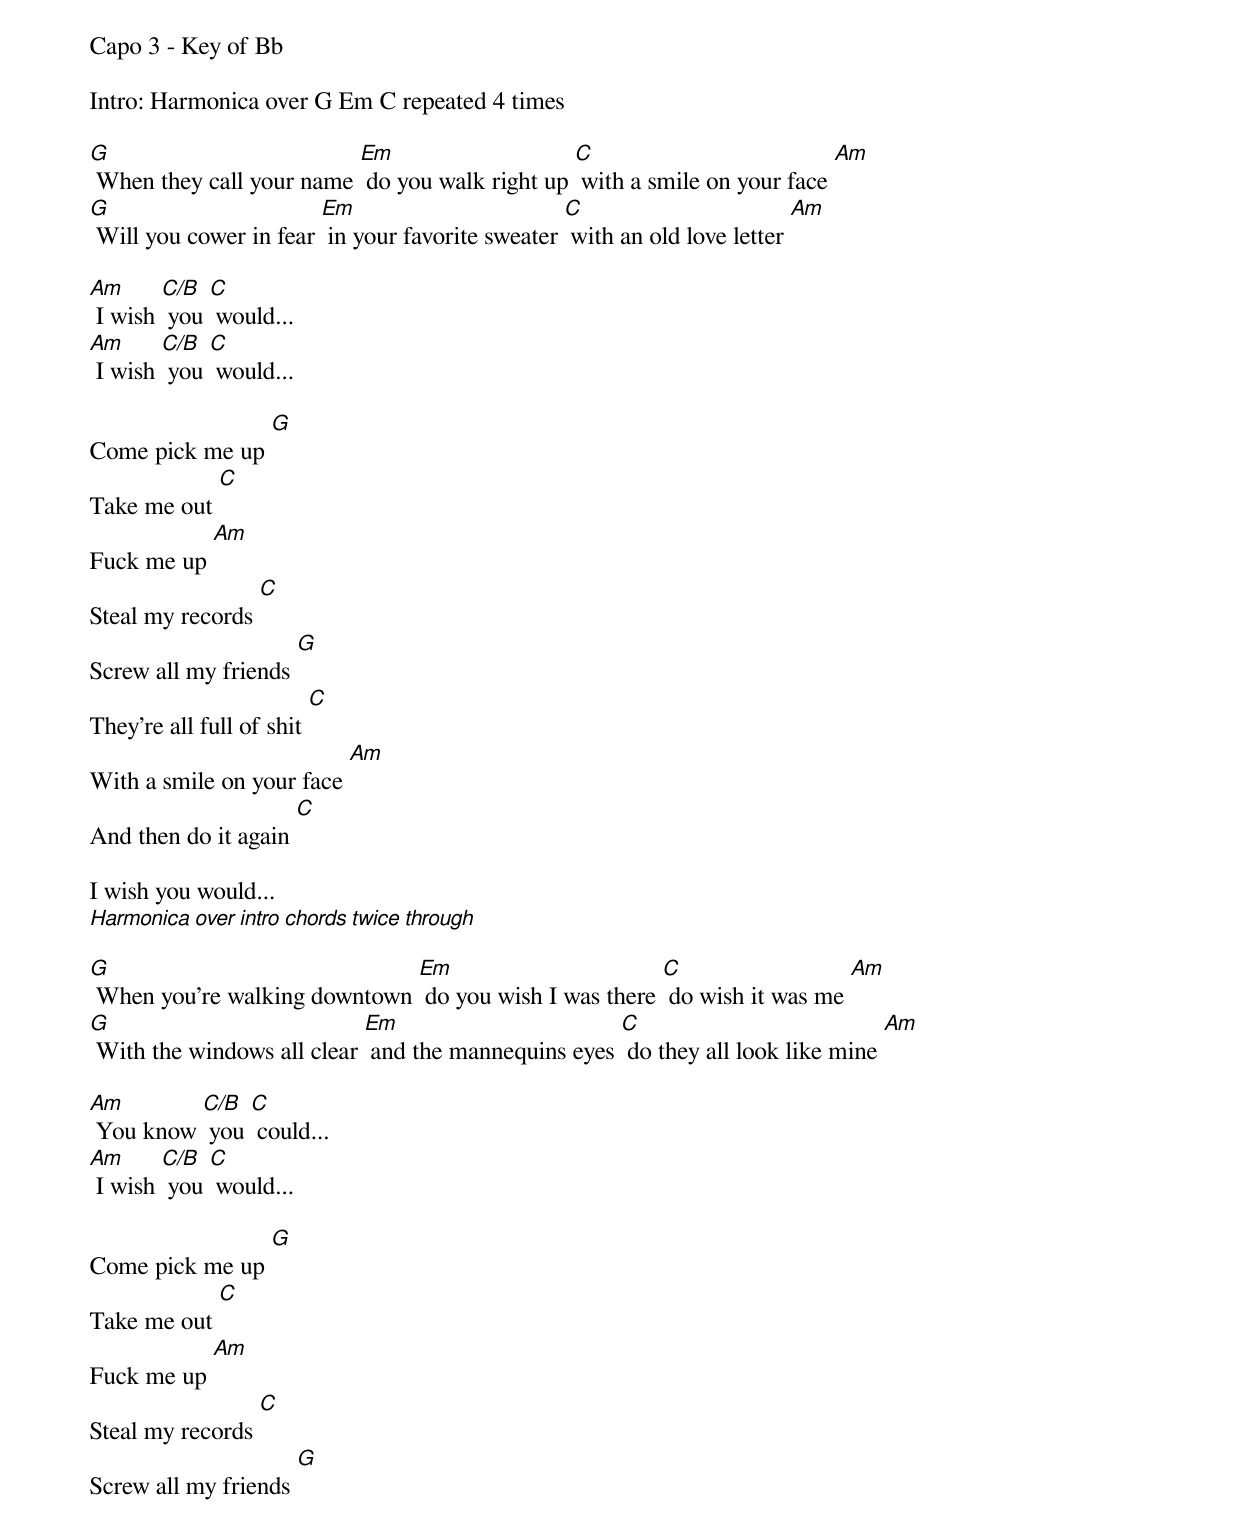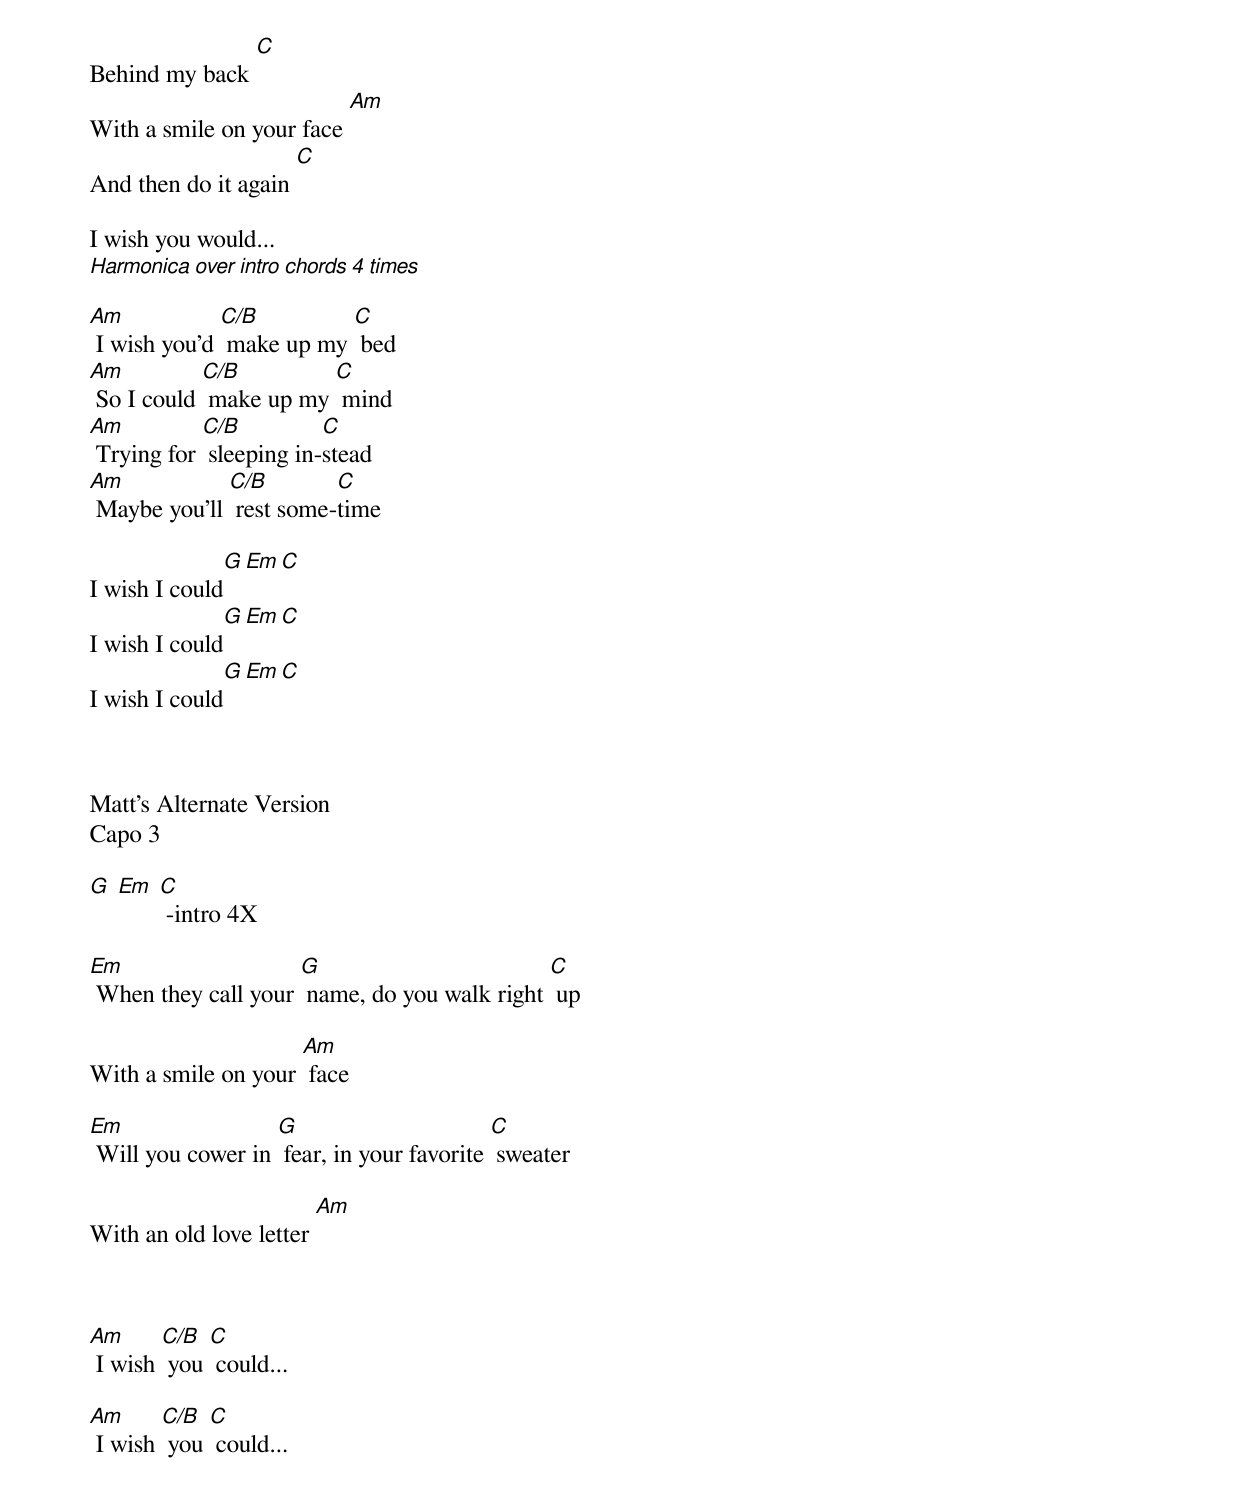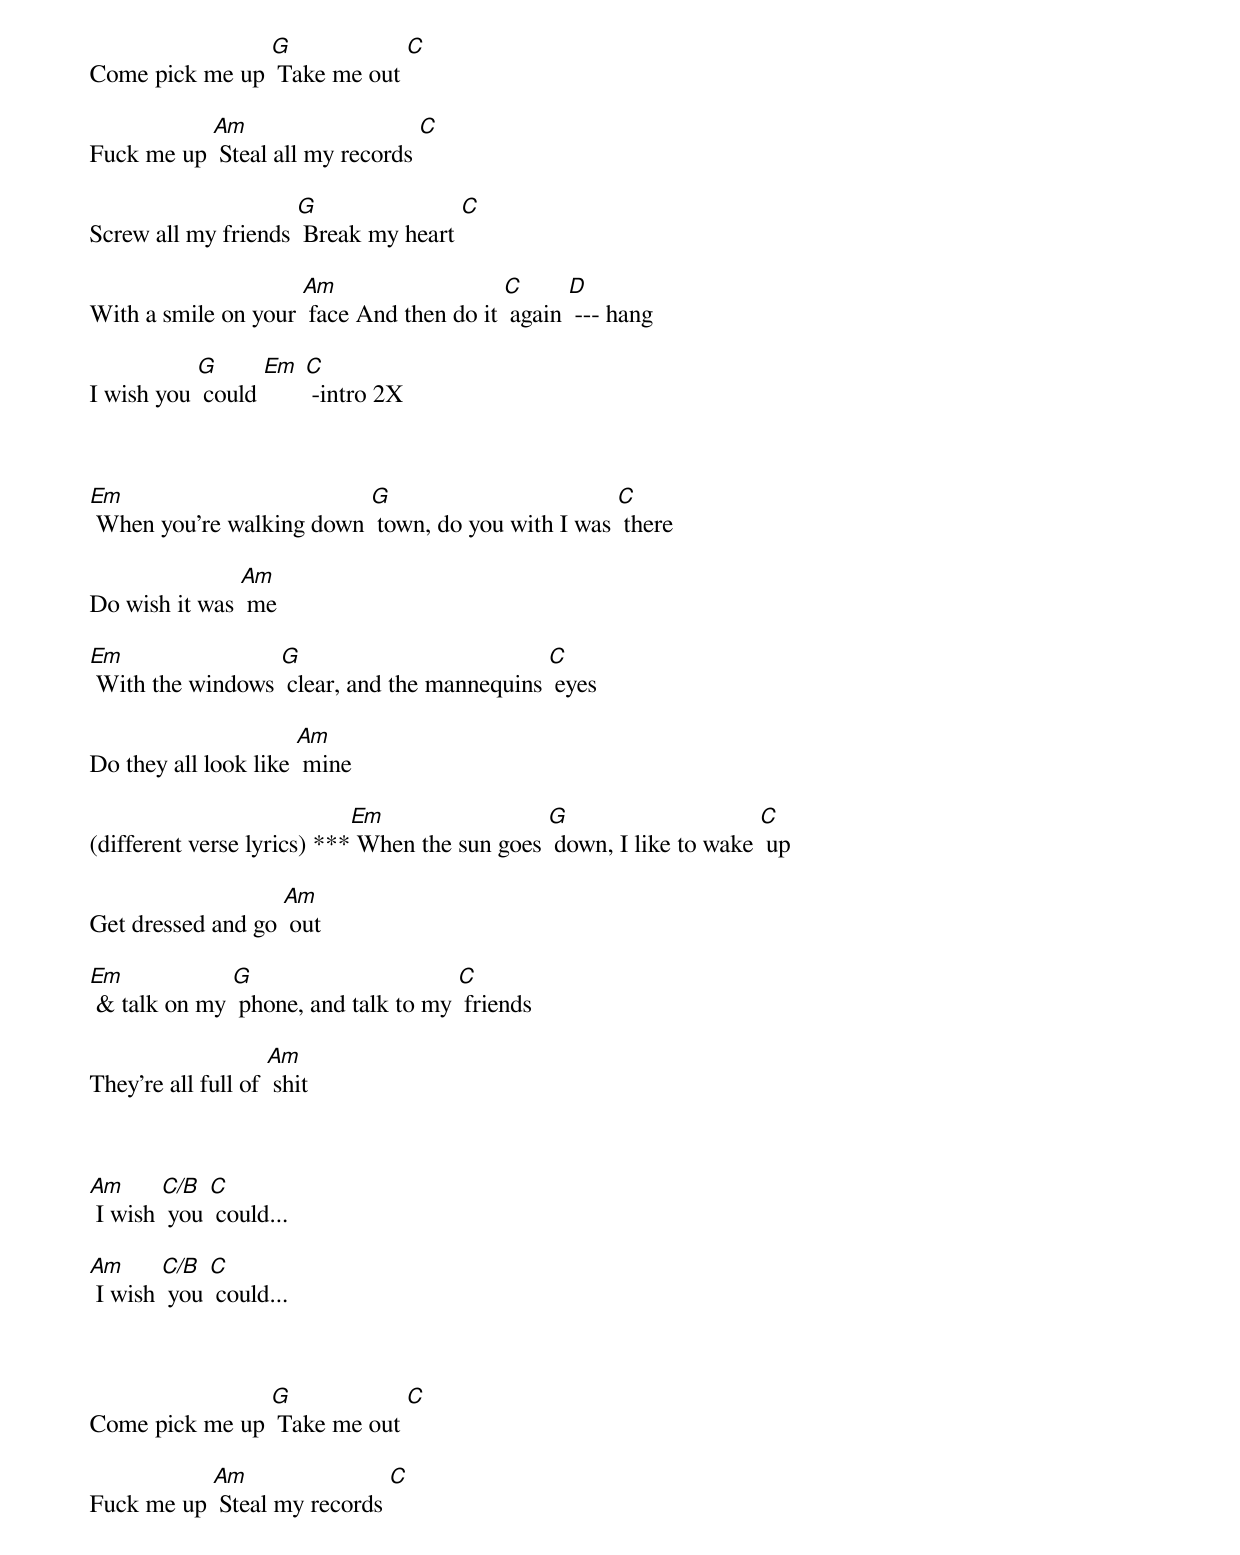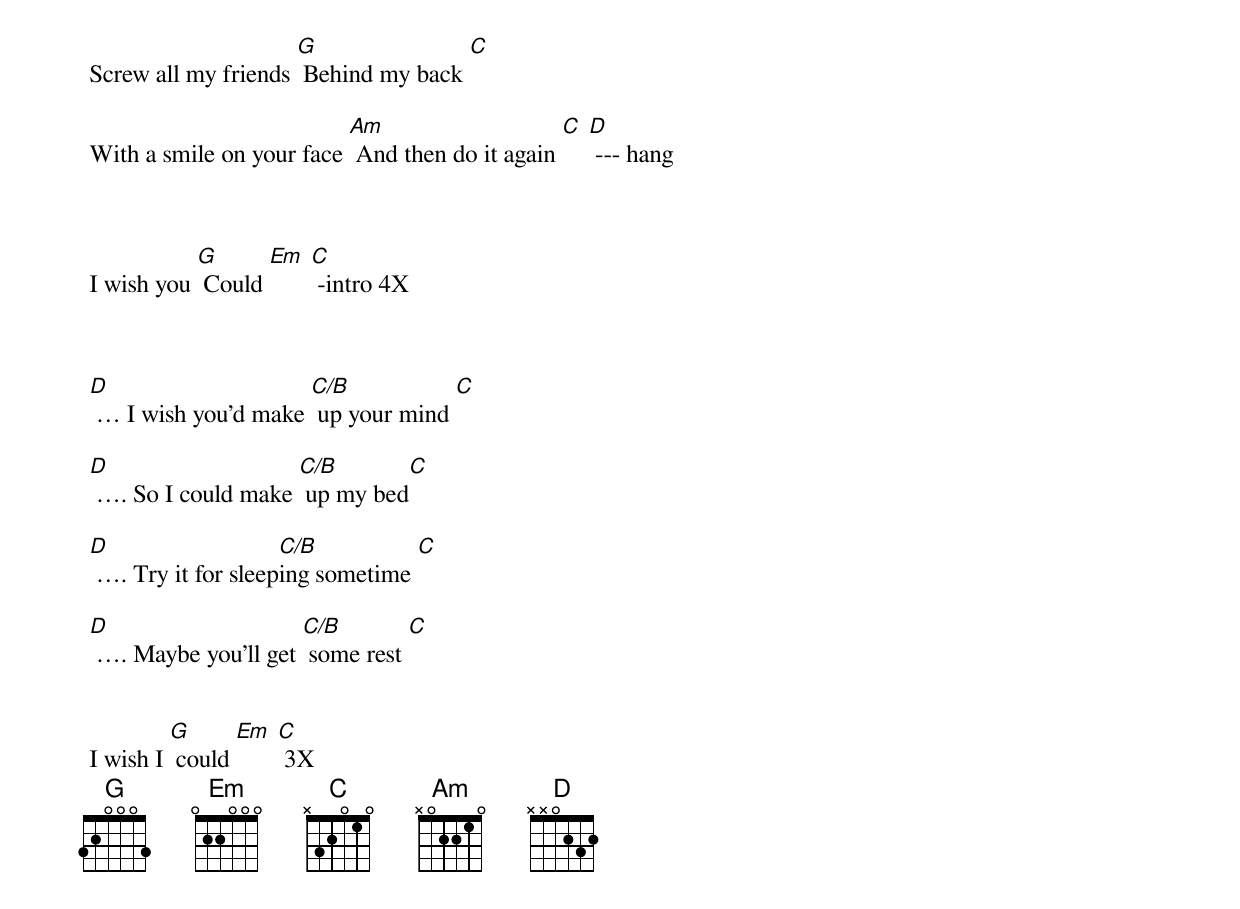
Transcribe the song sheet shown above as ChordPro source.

 Capo 3 - Key of Bb

 Intro: Harmonica over G Em C repeated 4 times

 [G] When they call your name [Em] do you walk right up [C] with a smile on your face [Am]
 [G] Will you cower in fear [Em] in your favorite sweater [C] with an old love letter [Am]

 [Am] I wish [C/B] you [C] would...
 [Am] I wish [C/B] you [C] would...

 Come pick me up [G]
 Take me out [C]
 Fuck me up [Am]
 Steal my records [C]
 Screw all my friends [G]
 They're all full of shit [C]
 With a smile on your face [Am]
 And then do it again [C]

 I wish you would...
 [Harmonica over intro chords twice through]

 [G] When you're walking downtown [Em] do you wish I was there [C] do wish it was me [Am]
 [G] With the windows all clear [Em] and the mannequins eyes [C] do they all look like mine [Am]

 [Am] You know [C/B] you [C] could...
 [Am] I wish [C/B] you [C] would...

 Come pick me up [G]
 Take me out [C]
 Fuck me up [Am]
 Steal my records [C]
 Screw all my friends [G]
 Behind my back [C]
 With a smile on your face [Am]
 And then do it again [C]

 I wish you would...
 [Harmonica over intro chords 4 times]

 [Am] I wish you'd [C/B] make up my [C] bed
 [Am] So I could [C/B] make up my [C] mind
 [Am] Trying for [C/B] sleeping in-[C]stead
 [Am] Maybe you'll [C/B] rest some-[C]time

 I wish I could[G Em C]
 I wish I could[G Em C]
 I wish I could[G Em C]



 Matt's Alternate Version
 Capo 3

 [G] [Em] [C] -intro 4X

 [Em] When they call your [G] name, do you walk right [C] up

 With a smile on your [Am] face

 [Em] Will you cower in [G] fear, in your favorite [C] sweater

 With an old love letter [Am]



 [Am] I wish [C/B] you [C] could...

 [Am] I wish [C/B] you [C] could...



 Come pick me up [G] Take me out [C]

 Fuck me up [Am] Steal all my records [C]

 Screw all my friends [G] Break my heart [C]

 With a smile on your [Am] face And then do it [C] again [D] --- hang

 I wish you [G] could [Em] [C] -intro 2X



 [Em] When you're walking down [G] town, do you with I was [C] there

 Do wish it was [Am] me

 [Em] With the windows [G] clear, and the mannequins [C] eyes

 Do they all look like [Am] mine

 (different verse lyrics) ***[Em] When the sun goes [G] down, I like to wake [C] up

 Get dressed and go [Am] out

 [Em] & talk on my [G] phone, and talk to my [C] friends

 They’re all full of [Am] shit



 [Am] I wish [C/B] you [C] could...

 [Am] I wish [C/B] you [C] could...



 Come pick me up [G] Take me out [C]

 Fuck me up [Am] Steal my records [C]

 Screw all my friends [G] Behind my back [C]

 With a smile on your face [Am] And then do it again [C] [D] --- hang



 I wish you [G] Could [Em] [C] -intro 4X



 [D] … I wish you'd make [C/B] up your mind [C]

 [D] …. So I could make [C/B] up my bed[C]

 [D] …. Try it for sleep[C/B]ing sometime [C]

 [D] …. Maybe you'll get [C/B] some rest [C]


 I wish I [G] could [Em] [C] 3X
